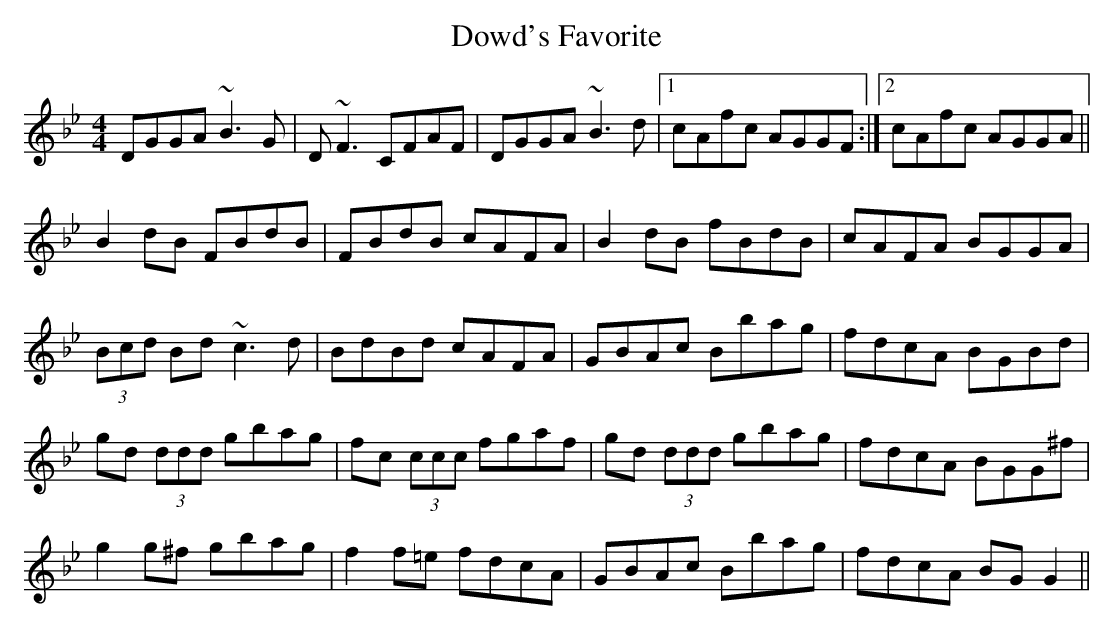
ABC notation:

X:1
T:Dowd's Favorite
M:4/4
L:1/8
K:Gm
DGGA ~B3G | D~F3 CFAF | DGGA ~B3d |1 cAfc AGGF :|2 cAfc AGGA ||
!B2dB FBdB | FBdB cAFA | B2dB fBdB | cAFA BGGA |
!(3Bcd Bd ~c3d | BdBd cAFA | GBAc Bbag | fdcA BGBd |
!gd (3ddd gbag | fc (3ccc fgaf | gd (3ddd gbag | fdcA BGG^f |
!g2g^f gbag | f2f=e fdcA | GBAc Bbag | fdcA BGG2 ||
